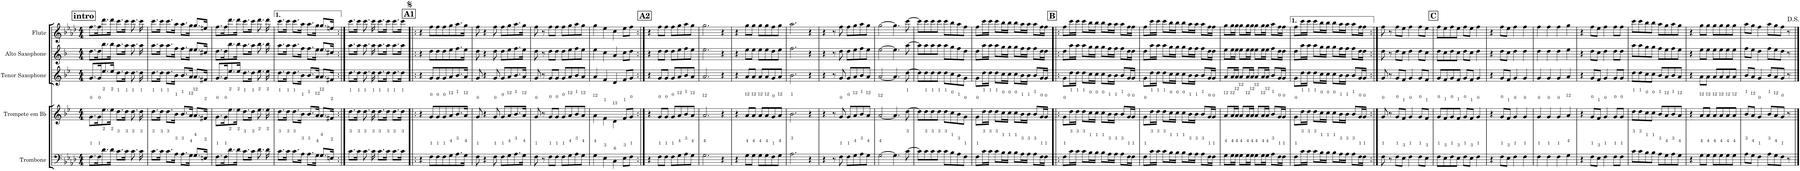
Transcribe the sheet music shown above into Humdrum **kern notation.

**kern	**kern	**kern	**kern	**kern
*part5	*part4	*part3	*part2	*part1
*staff5	*staff4	*staff3	*staff2	*staff1
*I"Trombone	*I"Trompete em Bb	*I"Tenor Saxophone	*I"Alto Saxophone	*I"Flute
*I'Tbn.	*I'Tpt. em Bb	*I'T. Sax.	*I'A. Sax.	*I'Fl.
*clefF4	*clefG2	*clefG2	*clefG2	*clefG2
*	*Trd1c2	*Trd8c14	*Trd5c9	*
*k[b-e-a-d-]	*k[b-e-]	*k[b-e-]	*k[b-]	*k[b-e-a-d-]
*M4/4	*M4/4	*M4/4	*M4/4	*M4/4
!!LO:REH:place=s1:a:B:cj:fs=14:t=intro
=1	=1	=1	=1	=1
8.F\L	8.g\L	8.g/L	8.dd\L	8.ff\L
16F\K	16g\K	16g/K	16dd\K	16ff\K
8.d-\	8.ee-\	8.ee-/	8.bb-\	8.ddd-\
16d-\Jk	16ee-\Jk	16ee-/Jk	16bb-\Jk	16ddd-\Jk
8.c\L	8.dd\L	8.dd\L	8.aa\L	8.ccc\L
16c\Jk	16dd\Jk	16dd\Jk	16aa\Jk	16ccc\Jk
8.c\	8.dd\	8.dd\	8.aa\	8.ccc\
16c\	16dd\	16dd\	16aa\	16ccc\
=2	=2	=2	=2	=2
8.c\L	8.dd\L	8.dd\L	8.aa\L	8.ccc\L
16c\Jk	16dd\Jk	16dd\Jk	16aa\Jk	16ccc\Jk
8.c\L	8.dd\L	8.dd\L	8.aa\L	8.ccc\L
16A-\Jk	16b-\Jk	16b-\Jk	16ff\Jk	16aa-\Jk
8.A-\L	8.b-/L	8.b-/L	8.ff\L	8.aa-\L
16G\Jk	16a/Jk	16a/Jk	16ee\Jk	16gg\Jk
8.G/L	8.a/L	8.a/L	8.ee/L	8.gg/L
16En/Jk	16f#X/Jk	16f#X/Jk	16cc#X/Jk	16een/Jk
=3	=3	=3	=3	=3
8.F\L	8.g\L	8.g/L	8.dd\L	8.ff\L
16F\K	16g\K	16g/K	16dd\K	16ff\K
8.d-\	8.ee-\	8.ee-/	8.bb-\	8.ddd-\
16d-\Jk	16ee-\Jk	16ee-/Jk	16bb-\Jk	16ddd-\Jk
8.c\L	8.dd\L	8.dd\L	8.aa\L	8.ccc\L
16c\Jk	16dd\Jk	16dd\Jk	16aa\Jk	16ccc\Jk
8.d-\	8.ee-\	8.ee-\	8.bb-\	8.ddd-\
16d-\	16ee-\	16ee-\	16bb-\	16ddd-\
=4	=4	=4	=4	=4
8.c\L	8.dd\L	8.dd\L	8.aa\L	8.ccc\L
16c\Jk	16dd\Jk	16dd\Jk	16aa\Jk	16ccc\Jk
8.c\L	8.dd\L	8.dd\L	8.aa\L	8.ccc\L
16A-\Jk	16b-\Jk	16b-\Jk	16ff\Jk	16aa-\Jk
8.A-\L	8.b-/L	8.b-/L	8.ff\L	8.aa-\L
16G\Jk	16a/Jk	16a/Jk	16ee\Jk	16gg\Jk
8.G/L	8.a/L	8.a/L	8.ee/L	8.gg/L
16En/Jk	16f#X/Jk	16f#X/Jk	16cc#X/Jk	16een/Jk
=5:|!	=5:|!	=5:|!	=5:|!	=5:|!
8.c\L	8.dd\L	8.dd\L	8.aa\L	8.ccc\L
16c\Jk	16dd\Jk	16dd\Jk	16aa\Jk	16ccc\Jk
8.c\	8.dd\	8.dd\	8.aa\	8.ccc\
16c\	16dd\	16dd\	16aa\	16ccc\
8.c\L	8.dd\L	8.dd\L	8.aa\L	8.ccc\L
16c\Jk	16dd\Jk	16dd\Jk	16aa\Jk	16ccc\Jk
8.c\L	8.dd\L	8.dd\L	8.aa\L	8.ccc\L
16c\Jk	16dd\Jk	16dd\Jk	16aa\Jk	16ccc\Jk
!!LO:REH:place=s1:a:B:cj:fs=14:t=A1
=6!|:	=6!|:	=6!|:	=6!|:	=6!|:
4r	4r	4r	4r	4r
8F\L	8g/L	8g/L	8dd\L	8ff\L
8F\	8g/	8g/	8dd\	8ff\
8F\	8g/	8g/	8dd\	8ff\
8G\	8a/	8a/	8ee\	8gg\
8.A-\	8.b-/	8.b-/	8.ff\	8.aa-\
16G\Jk	16a/Jk	16a/Jk	16ee\Jk	16gg\Jk
=7	=7	=7	=7	=7
8F\	8g/	8g/	8dd\	8ff\
4r	4r	4r	4r	4r
8F\	8g/	8g/	8dd\	8ff\
8F\L	8g/L	8g/L	8dd\L	8ff\L
8G\	8a/	8a/	8ee\	8gg\
8.A-\	8.b-/	8.b-/	8.ff\	8.aa-\
16G\Jk	16a/Jk	16a/Jk	16ee\Jk	16gg\Jk
=8	=8	=8	=8	=8
8F\	8g/	8g/	8dd\	8ff\
8r	8r	8r	8r	8r
8F\L	8g/L	8g/L	8dd\L	8ff\L
8F\J	8g/J	8g/J	8dd\J	8ff\J
8F\L	8g/L	8g/L	8dd\L	8ff\L
8G\	8a/	8a/	8ee\	8gg\
8A-\	8b-/	8b-/	8ff\	8aa-\
8G\J	8a/J	8a/J	8ee\J	8gg\J
=9	=9	=9	=9	=9
4G\	4a\	4a/	4ee\	4gg\
4E-\	4f\	4f/	4cc\	4ee-\
4C\	4d\	4d/	4a/	4cc\
8E-\L	8f/L	8f/L	8cc\L	8ee-\L
8F\J	8g/J	8g/J	8dd\J	8ff\J
!!LO:REH:place=s1:a:B:cj:fs=14:t=A2
=10:|!	=10:|!	=10:|!	=10:|!	=10:|!
4r	4r	4r	4r	4r
8F\L	8g/L	8g/L	8dd\L	8ff\L
8F\J	8g/J	8g/J	8dd\J	8ff\J
8F\L	8g/L	8g/L	8dd\L	8ff\L
8G\	8a/	8a/	8ee\	8gg\
8A-\	8b-/	8b-/	8ff\	8aa-\
8G\J	8a/J	8a/J	8ee\J	8gg\J
=11	=11	=11	=11	=11
2.G\	2.a/	2.a/	2.ee\	2.gg\
4r	4r	4r	4r	4r
=12	=12	=12	=12	=12
4r	4r	4r	4r	4r
8G\L	8a/L	8a/L	8ee\L	8gg\L
8G\J	8a/J	8a/J	8ee\J	8gg\J
8G\L	8a/L	8a/L	8ee\L	8gg\L
8G\	8a/	8a/	8ee\	8gg\
8F\	8g/	8g/	8dd\	8ff\
8G\J	8a/J	8a/J	8ee\J	8gg\J
=13	=13	=13	=13	=13
2.A-\	2.b-\	2.b-\	2.ff\	2.aa-\
4r	4r	4r	4r	4r
=14	=14	=14	=14	=14
4r	4r	4r	4r	4r
8r	8r	8r	8r	8r
8F\	8g/	8g/	8dd\	8ff\
8F\L	8g/L	8g/L	8dd\L	8ff\L
8G\	8a/	8a/	8ee\	8gg\
8A-\	8b-/	8b-/	8ff\	8aa-\
8G\J	8a/J	8a/J	8ee\J	8gg\J
=15	=15	=15	=15	=15
[2G\	[2a/	[2a/	[2ee\	[2gg\
4.G\]	4.a/]	4.a/]	4.ee\]	4.gg\]
[8c\	[8dd\	[8dd\	[8aa\	[8ccc\
=16	=16	=16	=16	=16
8c\L]	8dd\L]	8dd\L]	8aa\L]	8ccc\L]
8c\	8dd\	8dd\	8aa\	8ccc\
8c\	8dd\	8dd\	8aa\	8ccc\
8c\J	8dd\J	8dd\J	8aa\J	8ccc\J
8c\L	8dd\L	8dd\L	8aa\L	8ccc\L
8B-\	8cc\	8cc\	8gg\	8bb-\
8A-\	8b-\	8b-\	8ff\	8aa-\
8F\J	8g\J	8g\J	8dd\J	8ff\J
=17	=17	=17	=17	=17
8F\L	8g\L	8g\L	8dd\L	8ff\L
16c\L	16dd\L	16dd\L	16aa\L	16ccc\L
16c\JJ	16dd\JJ	16dd\JJ	16aa\JJ	16ccc\JJ
8c\L	8dd\L	8dd\L	8aa\L	8ccc\L
16B-\L	16cc\L	16cc\L	16gg\L	16bb-\L
16B-\JJ	16cc\JJ	16cc\JJ	16gg\JJ	16bb-\JJ
8B-\L	8cc\L	8cc\L	8gg\L	8bb-\L
16A-\L	16b-\L	16b-\L	16ff\L	16aa-\L
16A-\JJ	16b-\JJ	16b-\JJ	16ff\JJ	16aa-\JJ
8A-\L	8b-/L	8b-/L	8ff\L	8aa-\L
16F\L	16g/L	16g/L	16dd\L	16ff\L
16F\JJ	16g/JJ	16g/JJ	16dd\JJ	16ff\JJ
!!LO:REH:place=s1:a:B:cj:fs=14:t=B
=18!|:	=18!|:	=18!|:	=18!|:	=18!|:
8F\L	8g\L	8g\L	8dd\L	8ff\L
16c\L	16dd\L	16dd\L	16aa\L	16ccc\L
16c\JJ	16dd\JJ	16dd\JJ	16aa\JJ	16ccc\JJ
8c\L	8dd\L	8dd\L	8aa\L	8ccc\L
16B-\L	16cc\L	16cc\L	16gg\L	16bb-\L
16B-\JJ	16cc\JJ	16cc\JJ	16gg\JJ	16bb-\JJ
8B-\L	8cc\L	8cc\L	8gg\L	8bb-\L
16A-\L	16b-\L	16b-\L	16ff\L	16aa-\L
16A-\JJ	16b-\JJ	16b-\JJ	16ff\JJ	16aa-\JJ
8A-\L	8b-/L	8b-/L	8ff\L	8aa-\L
16F\L	16g/L	16g/L	16dd\L	16ff\L
16F\JJ	16g/JJ	16g/JJ	16dd\JJ	16ff\JJ
=19	=19	=19	=19	=19
8F\L	8g\L	8g\L	8dd\L	8ff\L
16c\L	16dd\L	16dd\L	16aa\L	16ccc\L
16c\JJ	16dd\JJ	16dd\JJ	16aa\JJ	16ccc\JJ
8c\L	8dd\L	8dd\L	8aa\L	8ccc\L
16B-\L	16cc\L	16cc\L	16gg\L	16bb-\L
16B-\JJ	16cc\JJ	16cc\JJ	16gg\JJ	16bb-\JJ
8B-\L	8cc\L	8cc\L	8gg\L	8bb-\L
16A-\L	16b-\L	16b-\L	16ff\L	16aa-\L
16A-\JJ	16b-\JJ	16b-\JJ	16ff\JJ	16aa-\JJ
8A-\L	8b-/L	8b-/L	8ff\L	8aa-\L
16F\L	16g/L	16g/L	16dd\L	16ff\L
16F\JJ	16g/JJ	16g/JJ	16dd\JJ	16ff\JJ
=20	=20	=20	=20	=20
8G\L	8a/L	8a/L	8ee\L	8gg\L
16G\L	16a/L	16a/L	16ee\L	16gg\L
16G\JJ	16a/JJ	16a/JJ	16ee\JJ	16gg\JJ
8G\L	8a/L	8a/L	8ee\L	8gg\L
16G\L	16a/L	16a/L	16ee\L	16gg\L
16G\JJ	16a/JJ	16a/JJ	16ee\JJ	16gg\JJ
8G\L	8a/L	8a/L	8ee\L	8gg\L
16G\L	16a/L	16a/L	16ee\L	16gg\L
16G\JJ	16a/JJ	16a/JJ	16ee\JJ	16gg\JJ
8A-\L	8b-/L	8b-/L	8ff\L	8aa-\L
16F\L	16g/L	16g/L	16dd\L	16ff\L
16F\JJ	16g/JJ	16g/JJ	16dd\JJ	16ff\JJ
=21	=21	=21	=21	=21
8F\L	8g\L	8g\L	8dd\L	8ff\L
16c\L	16dd\L	16dd\L	16aa\L	16ccc\L
16c\JJ	16dd\JJ	16dd\JJ	16aa\JJ	16ccc\JJ
8c\L	8dd\L	8dd\L	8aa\L	8ccc\L
16B-\L	16cc\L	16cc\L	16gg\L	16bb-\L
16B-\JJ	16cc\JJ	16cc\JJ	16gg\JJ	16bb-\JJ
8B-\L	8cc\L	8cc\L	8gg\L	8bb-\L
16A-\L	16b-\L	16b-\L	16ff\L	16aa-\L
16A-\JJ	16b-\JJ	16b-\JJ	16ff\JJ	16aa-\JJ
8A-\L	8b-/L	8b-/L	8ff\L	8aa-\L
16F\L	16g/L	16g/L	16dd\L	16ff\L
16F\JJ	16g/JJ	16g/JJ	16dd\JJ	16ff\JJ
=22:|!	=22:|!	=22:|!	=22:|!	=22:|!
8F\	8g/	8g/	8dd\	8ff\
8r	8r	8r	8r	8r
8F\L	8g/L	8g/L	8dd\L	8ff\L
8E-\J	8f/J	8f/J	8cc\J	8ee-\J
4F\	4g/	4g/	4dd\	4ff\
8F\L	8g/L	8g/L	8dd\L	8ff\L
8E-\J	8f/J	8f/J	8cc\J	8ee-\J
!!LO:REH:place=s1:a:B:cj:fs=14:t=C
=23	=23	=23	=23	=23
8F\L	8g/L	8g/L	8dd\L	8ff\L
8E-\	8f/	8f/	8cc\	8ee-\
8F\	8g/	8g/	8dd\	8ff\
8E-\J	8f/J	8f/J	8cc\J	8ee-\J
8F\L	8g/L	8g/L	8dd\L	8ff\L
8E-\J	8f/J	8f/J	8cc\J	8ee-\J
4F\	4g/	4g/	4dd\	4ff\
=24	=24	=24	=24	=24
4r	4r	4r	4r	4r
8F\L	8g/L	8g/L	8dd\L	8ff\L
8E-\J	8f/J	8f/J	8cc\J	8ee-\J
4F\	4g/	4g/	4dd\	4ff\
4F\	4g/	4g/	4dd\	4ff\
=25	=25	=25	=25	=25
4F\	4g/	4g/	4dd\	4ff\
4F\	4g/	4g/	4dd\	4ff\
4F\	4g/	4g/	4dd\	4ff\
4G\	4a/	4a/	4ee\	4gg\
=26	=26	=26	=26	=26
4r	4r	4r	4r	4r
8F\L	8g/L	8g/L	8dd\L	8ff\L
8E-\J	8f/J	8f/J	8cc\J	8ee-\J
4F\	4g/	4g/	4dd\	4ff\
8F\L	8g/L	8g/L	8dd\L	8ff\L
8F\J	8g/J	8g/J	8dd\J	8ff\J
=27	=27	=27	=27	=27
8c\L	8dd\L	8dd\L	8aa\L	8ccc\L
8c\	8dd\	8dd\	8aa\	8ccc\
8B-\	8cc\	8cc\	8gg\	8bb-\
8B-\J	8cc\J	8cc\J	8gg\J	8bb-\J
8A-\L	8b-/L	8b-/L	8ff\L	8aa-\L
8G\	8a/	8a/	8ee\	8gg\
8A-\	8b-/	8b-/	8ff\	8aa-\
8G\J	8a/J	8a/J	8ee\J	8gg\J
=28	=28	=28	=28	=28
4r	4r	4r	4r	4r
8G\L	8a/L	8a\L	8ee\L	8gg\L
8G\J	8a/J	8a\J	8ee\J	8gg\J
8G\L	8a/L	8a/L	8ee\L	8gg\L
8G\	8a/	8a/	8ee\	8gg\
8G\	8a/	8a/	8ee\	8gg\
8G\J	8a/J	8a/J	8ee\J	8gg\J
=29	=29	=29	=29	=29
8A-\L	8b-/L	8b-/L	8ff\L	8aa-\L
8G\J	8a/J	8a/J	8ee\J	8gg\J
4F\	4g/	4g/	4dd\	4ff\
8A-\L	8b-/L	8b-/L	8ff\L	8aa-\L
8G\	8a/	8a/	8ee\	8gg\
8F\J	8g/J	8g/J	8dd\J	8ff\J
8r	8r	8r	8r	8r
==	==	==	==	==
*-	*-	*-	*-	*-
